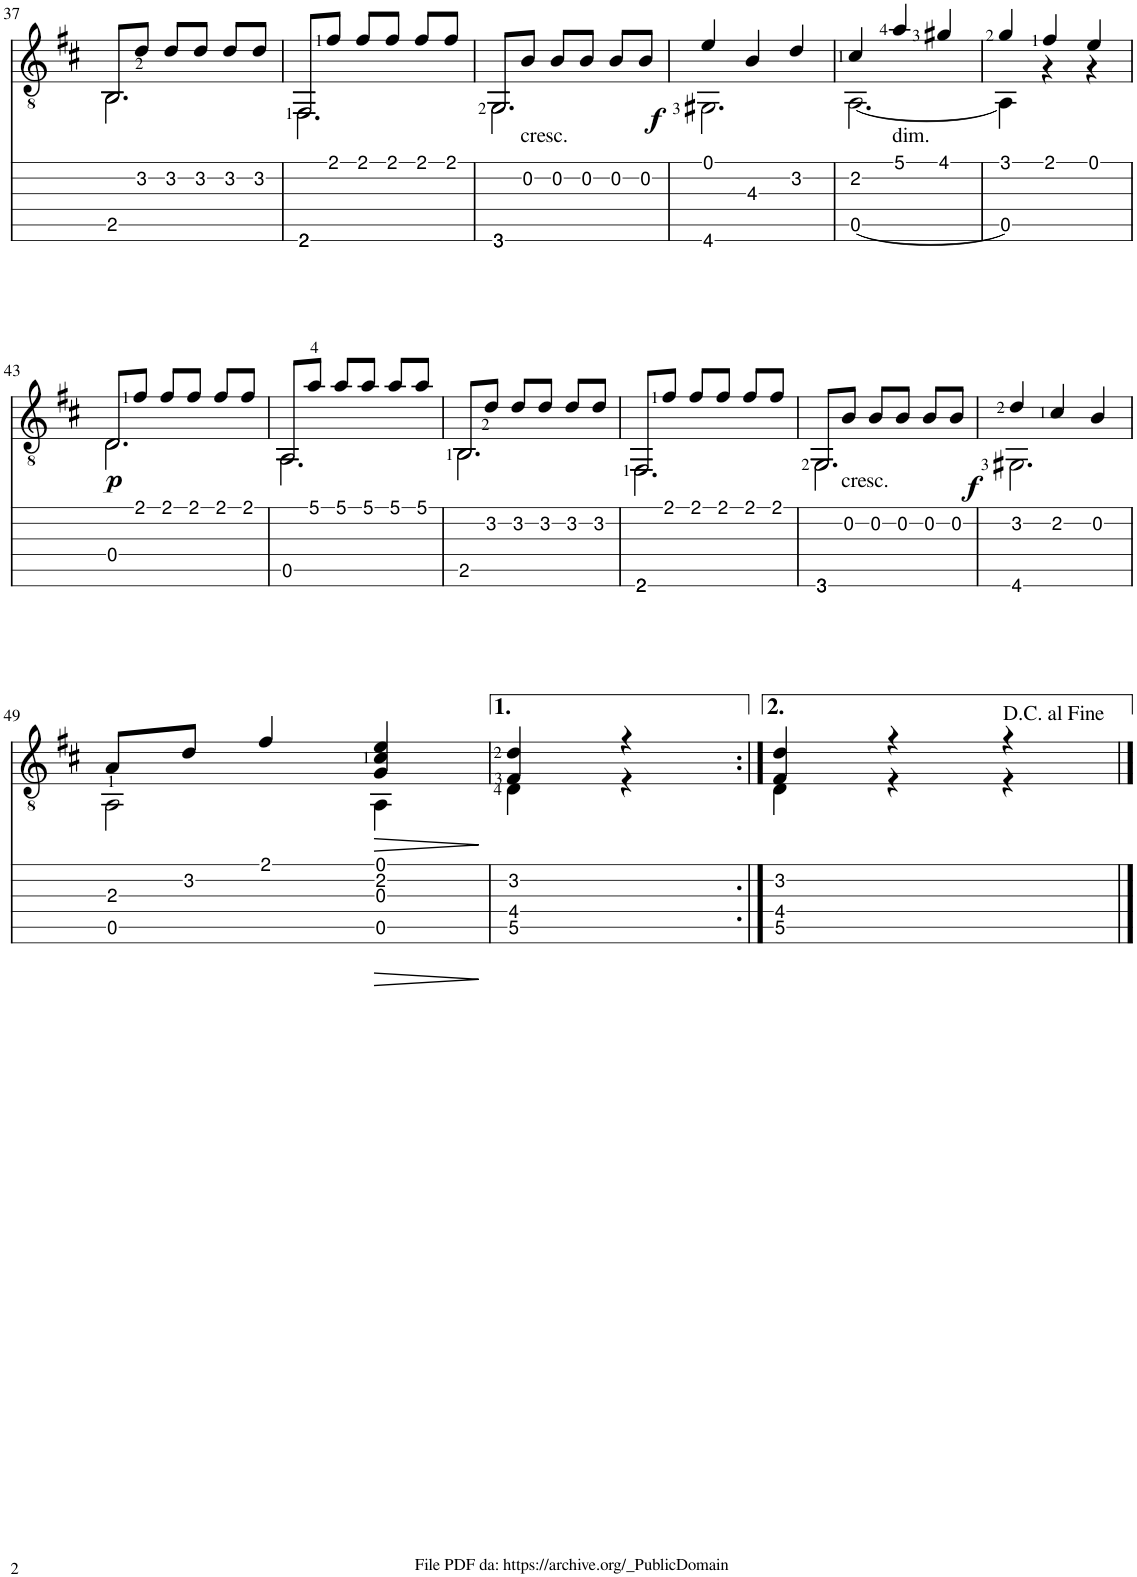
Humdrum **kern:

**kern	**kern	**dynam
*part1	*part1	*part1
*staff2	*staff1	*staff1/2
*I"Guitar	*	*
*I'Guit.	*	*
!!LO:PB:g=z
*	*clefGv2	*
*k[f#c#]	*k[f#c#]	*
*M3/4	*M3/4	*
=37	=37	=37
*^	*	*
!	!	!LO:N:head=open	!
*	*	*^	*
8BBL	2.BB	8BB/L	2.BB\	.
8dJ	.	8d/J	.	.
8dL	.	8d/L	.	.
8dJ	.	8d/J	.	.
8dL	.	8d/L	.	.
8dJ	.	8d/J	.	.
=38	=38	=38	=38	=38
!	!	!LO:N:head=open	!	!
8FF#L	2.FF#	8FF#/L	2.FF#\	.
8f#J	.	8f#/J	.	.
8f#L	.	8f#/L	.	.
8f#J	.	8f#/J	.	.
8f#L	.	8f#/L	.	.
8f#J	.	8f#/J	.	.
=39	=39	=39	=39	=39
!	!	!LO:N:head=open	!	!
8GGL	2.GG	8GG/L	2.GG\	.
!LO:TX:a:t=cresc.	!	!	!	!
8BJ	.	8B/J	.	.
8BL	.	8B/L	.	.
8BJ	.	8B/J	.	.
8BL	.	8B/L	.	.
!	!	!	!	!LO:DY:b
8BJ	.	8B/J	.	f
=40	=40	=40	=40	=40
4e	2.GG#	4e/	2.GG#X\	.
4B	.	4B/	.	.
4d	.	4d/	.	.
=41	=41	=41	=41	=41
4c#	[2.AA	4c#/	[2.AA\	.
!LO:TX:a:t=dim.	!	!	!	!
4a	.	4a/	.	.
4g#	.	4g#X/	.	.
=42	=42	=42	=42	=42
4g	4AA]	4g/	4AA\]	.
4f#	4r	4f#/	4r	.
4e	4r	4e/	4r	.
!!LO:LB:g=z	!!
=43	=43	=43	=43	=43
!	!	!LO:N:head=open	!	!LO:DY:b
8DL	2.D	8D/L	2.D\	p
8f#J	.	8f#/J	.	.
8f#L	.	8f#/L	.	.
8f#J	.	8f#/J	.	.
8f#L	.	8f#/L	.	.
8f#J	.	8f#/J	.	.
=44	=44	=44	=44	=44
!	!	!LO:N:head=open	!	!
8AAL	2.AA	8AA/L	2.AA\	.
8aJ	.	8a/J	.	.
8aL	.	8a/L	.	.
8aJ	.	8a/J	.	.
8aL	.	8a/L	.	.
8aJ	.	8a/J	.	.
=45	=45	=45	=45	=45
!	!	!LO:N:head=open	!	!
8BBL	2.BB	8BB/L	2.BB\	.
8dJ	.	8d/J	.	.
8dL	.	8d/L	.	.
8dJ	.	8d/J	.	.
8dL	.	8d/L	.	.
8dJ	.	8d/J	.	.
=46	=46	=46	=46	=46
!	!	!LO:N:head=open	!	!
8FF#L	2.FF#	8FF#/L	2.FF#\	.
8f#J	.	8f#/J	.	.
8f#L	.	8f#/L	.	.
8f#J	.	8f#/J	.	.
8f#L	.	8f#/L	.	.
8f#J	.	8f#/J	.	.
=47	=47	=47	=47	=47
!	!	!LO:N:head=open	!	!
8GGL	2.GG	8GG/L	2.GG\	.
!LO:TX:a:t=cresc.	!	!	!	!
8BJ	.	8B/J	.	.
8BL	.	8B/L	.	.
8BJ	.	8B/J	.	.
8BL	.	8B/L	.	.
!	!	!	!	!LO:DY:b
8BJ	.	8B/J	.	f
=48	=48	=48	=48	=48
4d	2.GG#	4d/	2.GG#X\	.
4c#	.	4c#/	.	.
4B	.	4B/	.	.
!!LO:LB:g=z	!!
=49	=49	=49	=49	=49
8AL	2AA	8A/L	2AA\	.
8dJ	.	8d/J	.	.
4f#	.	4f#/	.	.
!	!	!	!	!LO:HP:b
4G 4c# 4e	4AA	4G/ 4c#/ 4e/	4AA\	>
*v	*v	*	*	*
*	*v	*v	*
.	.	]
=50	=50	=50
*^	*^	*
4F# 4d	4D	4F#/ 4d/	4D\	.
4r	4r	4r	4r	.
=51:|!	=51:|!	=51:|!	=51:|!	=51:|!
4F# 4d	4D	4F#/ 4d/	4D\	.
4r	4r	4r	4r	.
4r	4r	4r	4r	.
*v	*v	*	*	*
*	*v	*v	*
==	==	==
*-	*-	*-
